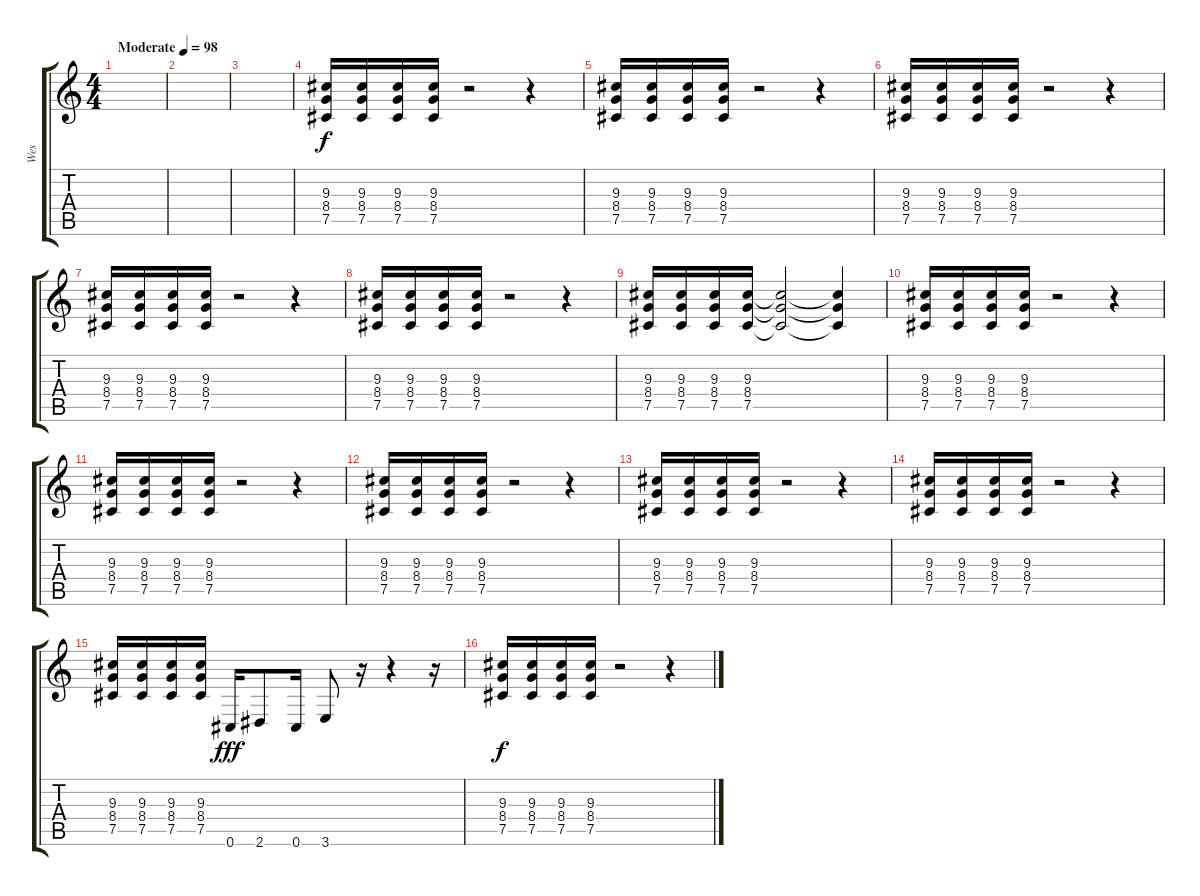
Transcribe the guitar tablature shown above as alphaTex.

\track ("Wes" "Wes") {instrument electricguitarclean}
\staff {score tabs}
\tuning (Db4 Ab3 E3 B2 Gb2 Db2) {hide}
\ts (4 4)
\tempo (98 "Moderate")
\clef g2
\ks c
|
|
|
(9.3 8.4 7.5).16 (9.3 8.4 7.5).16 (9.3 8.4 7.5).16 (9.3 8.4 7.5).16 r.2 r.4 |
(9.3 8.4 7.5).16 (9.3 8.4 7.5).16 (9.3 8.4 7.5).16 (9.3 8.4 7.5).16 r.2 r.4 |
(9.3 8.4 7.5).16 (9.3 8.4 7.5).16 (9.3 8.4 7.5).16 (9.3 8.4 7.5).16 r.2 r.4 |
(9.3 8.4 7.5).16 (9.3 8.4 7.5).16 (9.3 8.4 7.5).16 (9.3 8.4 7.5).16 r.2 r.4 |
(9.3 8.4 7.5).16 (9.3 8.4 7.5).16 (9.3 8.4 7.5).16 (9.3 8.4 7.5).16 r.2 r.4 |
(9.3 8.4 7.5).16 (9.3 8.4 7.5).16 (9.3 8.4 7.5).16 (9.3 8.4 7.5).16 (9.3{t} 8.4{t} 7.5{t}).2 (9.3{t} 8.4{t} 7.5{t}).4 |
(9.3 8.4 7.5).16 (9.3 8.4 7.5).16 (9.3 8.4 7.5).16 (9.3 8.4 7.5).16 r.2 r.4 |
(9.3 8.4 7.5).16 (9.3 8.4 7.5).16 (9.3 8.4 7.5).16 (9.3 8.4 7.5).16 r.2 r.4 |
(9.3 8.4 7.5).16 (9.3 8.4 7.5).16 (9.3 8.4 7.5).16 (9.3 8.4 7.5).16 r.2 r.4 |
(9.3 8.4 7.5).16 (9.3 8.4 7.5).16 (9.3 8.4 7.5).16 (9.3 8.4 7.5).16 r.2 r.4 |
(9.3 8.4 7.5).16 (9.3 8.4 7.5).16 (9.3 8.4 7.5).16 (9.3 8.4 7.5).16 r.2 r.4 |
(9.3 8.4 7.5).16 (9.3 8.4 7.5).16 (9.3 8.4 7.5).16 (9.3 8.4 7.5).16 0.6.16{dy fff instrument distortionguitar} 2.6.8 0.6.16 3.6.8 r.16 r.4 r.16 |
(9.3 8.4 7.5).16{dy f instrument electricguitarclean} (9.3 8.4 7.5).16 (9.3 8.4 7.5).16 (9.3 8.4 7.5).16 r.2 r.4
